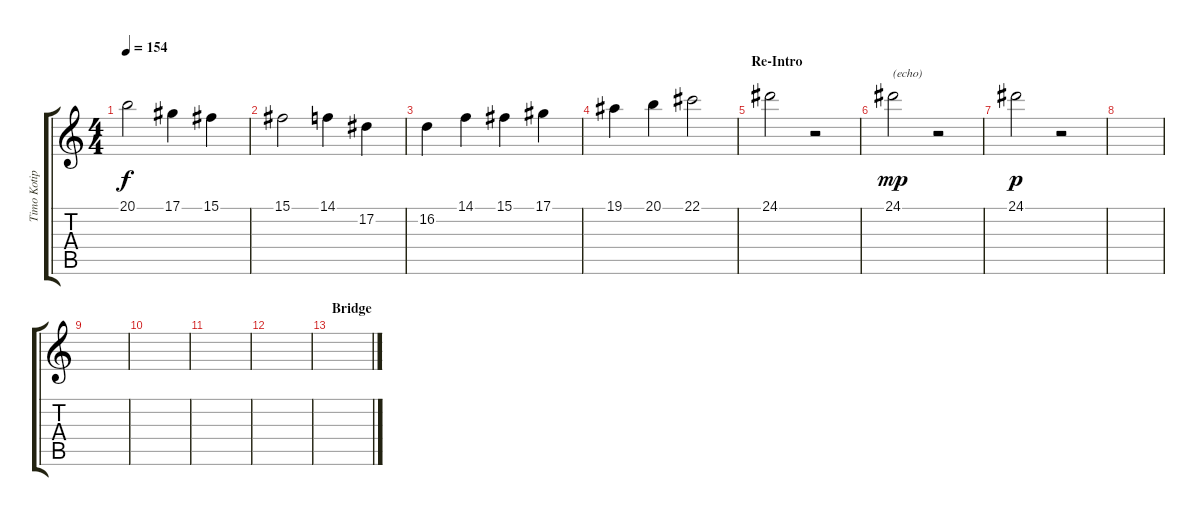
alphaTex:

\track ("Timo Kotipelto - Vocals" "Timo Kotip") {instrument lead1square}
\staff {score tabs}
\tuning (Eb4 Bb3 Gb3 Db3 Ab2 Eb2) {hide}
\ts (4 4)
\tempo 154
\clef g2
\ks c
20.1.2{dy f} 17.1.4 15.1.4 |
15.1.2 14.1.4 17.2.4 |
16.2.4 14.1.4 15.1.4 17.1.4 |
19.1.4 20.1.4 22.1.2 |
\section ("" "Re-Intro")
24.1.2 r.2 |
24.1.2{txt "(echo)" dy mp} r.2 |
24.1.2{dy p} r.2 |
|
|
|
|
|
\section ("" "Bridge")
